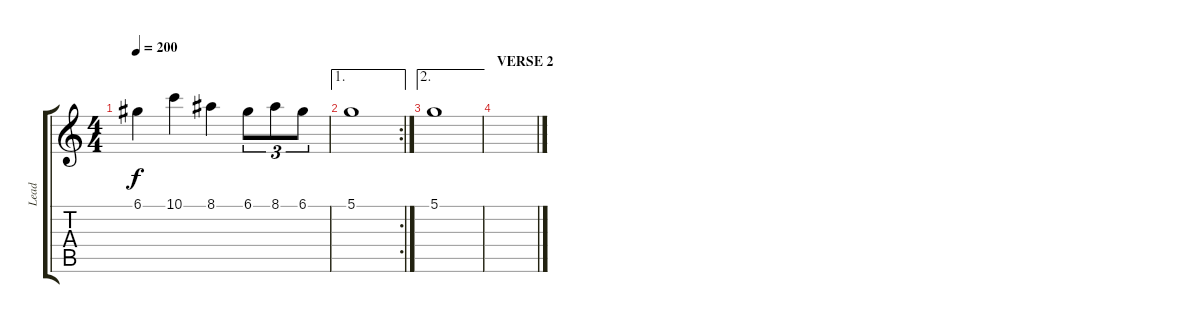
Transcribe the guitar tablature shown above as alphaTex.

\track ("Lead" "Lead") {instrument overdrivenguitar}
\staff {score tabs}
\tuning (D4 A3 F3 C3 G2 C2) {hide}
\ts (4 4)
\tempo 200
\clef g2
\ks c
6.1.4{dy f} 10.1.4 8.1.4 6.1.8{tu (3 2)} 8.1.8{tu (3 2)} 6.1.8{tu (3 2)} |
\ae 1
\rc 2
5.1.1 |
\ae 2
5.1.1 |
\section ("" "VERSE 2")
